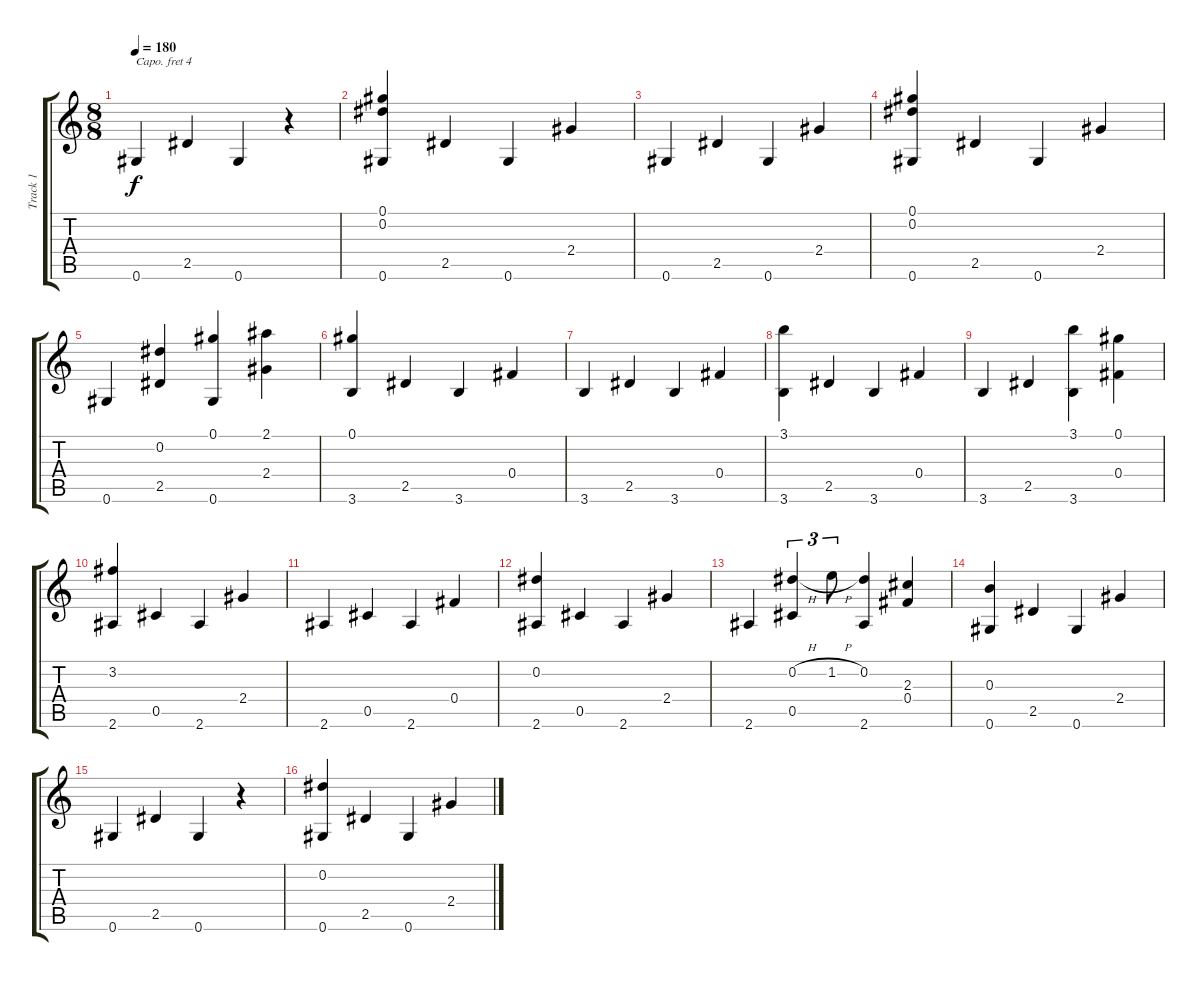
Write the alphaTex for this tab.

\track ("Track 1" "Track 1") {instrument acousticguitarnylon}
\staff {score tabs}
\capo 4
\tuning (E4 B3 G3 D3 A2 E2) {hide}
\ts (8 8)
\tempo 180
\clef g2
\ks c
0.6.4{dy f} 2.5.4 0.6.4 r.4 |
(0.1 0.2 0.6).4 2.5.4 0.6.4 2.4.4 |
0.6.4 2.5.4 0.6.4 2.4.4 |
(0.1 0.2 0.6).4 2.5.4 0.6.4 2.4.4 |
0.6.4 (0.2 2.5).4 (0.1 0.6).4 (2.1 2.4).4 |
(0.1 3.6).4 2.5.4 3.6.4 0.4.4 |
3.6.4 2.5.4 3.6.4 0.4.4 |
(3.1 3.6).4 2.5.4 3.6.4 0.4.4 |
3.6.4 2.5.4 (3.1 3.6).4 (0.1 0.4).4 |
(3.2 2.6).4 0.5.4 2.6.4 2.4.4 |
2.6.4 0.5.4 2.6.4 0.4.4 |
(0.2 2.6).4 0.5.4 2.6.4 2.4.4 |
2.6.4 (0.2{h} 0.5).4{tu (3 2)} 1.2{h}.8{tu (3 2)} (0.2 2.6).4 (2.3 0.4).4 |
(0.3 0.6).4 2.5.4 0.6.4 2.4.4 |
0.6.4 2.5.4 0.6.4 r.4 |
(0.2 0.6).4 2.5.4 0.6.4 2.4.4
